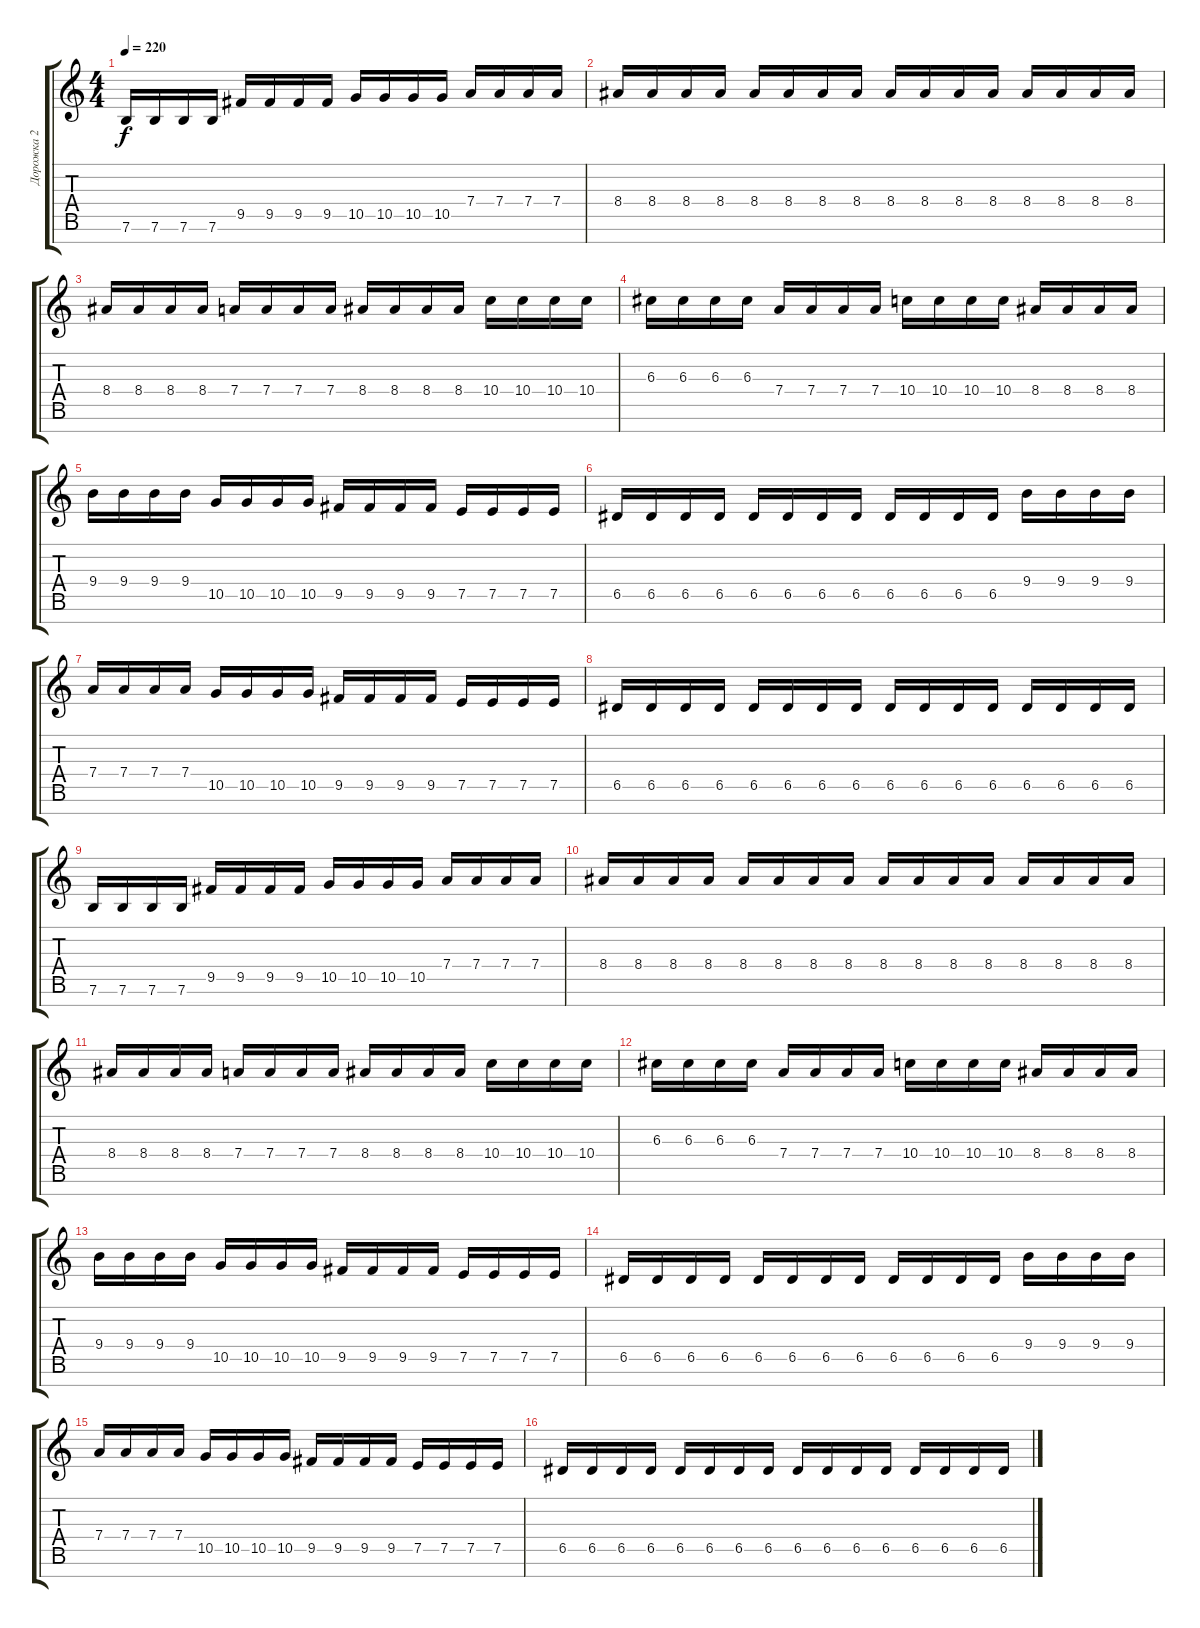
\track ("Дорожка 2" "Дорожка 2") {instrument distortionguitar}
\staff {score tabs}
\tuning (E4 B3 G3 D3 A2 E2 B1) {hide}
\ts (4 4)
\tempo 220
\clef g2
\ks c
7.6.16{dy f instrument distortionguitar} 7.6.16 7.6.16 7.6.16 9.5.16 9.5.16 9.5.16 9.5.16 10.5.16 10.5.16 10.5.16 10.5.16 7.4.16 7.4.16 7.4.16 7.4.16 |
8.4.16 8.4.16 8.4.16 8.4.16 8.4.16 8.4.16 8.4.16 8.4.16 8.4.16 8.4.16 8.4.16 8.4.16 8.4.16 8.4.16 8.4.16 8.4.16 |
8.4.16 8.4.16 8.4.16 8.4.16 7.4.16 7.4.16 7.4.16 7.4.16 8.4.16 8.4.16 8.4.16 8.4.16 10.4.16 10.4.16 10.4.16 10.4.16 |
6.3.16 6.3.16 6.3.16 6.3.16 7.4.16 7.4.16 7.4.16 7.4.16 10.4.16 10.4.16 10.4.16 10.4.16 8.4.16 8.4.16 8.4.16 8.4.16 |
9.4.16 9.4.16 9.4.16 9.4.16 10.5.16 10.5.16 10.5.16 10.5.16 9.5.16 9.5.16 9.5.16 9.5.16 7.5.16 7.5.16 7.5.16 7.5.16 |
6.5.16 6.5.16 6.5.16 6.5.16 6.5.16 6.5.16 6.5.16 6.5.16 6.5.16 6.5.16 6.5.16 6.5.16 9.4.16 9.4.16 9.4.16 9.4.16 |
7.4.16 7.4.16 7.4.16 7.4.16 10.5.16 10.5.16 10.5.16 10.5.16 9.5.16 9.5.16 9.5.16 9.5.16 7.5.16 7.5.16 7.5.16 7.5.16 |
6.5.16 6.5.16 6.5.16 6.5.16 6.5.16 6.5.16 6.5.16 6.5.16 6.5.16 6.5.16 6.5.16 6.5.16 6.5.16 6.5.16 6.5.16 6.5.16 |
7.6.16 7.6.16 7.6.16 7.6.16 9.5.16 9.5.16 9.5.16 9.5.16 10.5.16 10.5.16 10.5.16 10.5.16 7.4.16 7.4.16 7.4.16 7.4.16 |
8.4.16 8.4.16 8.4.16 8.4.16 8.4.16 8.4.16 8.4.16 8.4.16 8.4.16 8.4.16 8.4.16 8.4.16 8.4.16 8.4.16 8.4.16 8.4.16 |
8.4.16 8.4.16 8.4.16 8.4.16 7.4.16 7.4.16 7.4.16 7.4.16 8.4.16 8.4.16 8.4.16 8.4.16 10.4.16 10.4.16 10.4.16 10.4.16 |
6.3.16 6.3.16 6.3.16 6.3.16 7.4.16 7.4.16 7.4.16 7.4.16 10.4.16 10.4.16 10.4.16 10.4.16 8.4.16 8.4.16 8.4.16 8.4.16 |
9.4.16 9.4.16 9.4.16 9.4.16 10.5.16 10.5.16 10.5.16 10.5.16 9.5.16 9.5.16 9.5.16 9.5.16 7.5.16 7.5.16 7.5.16 7.5.16 |
6.5.16 6.5.16 6.5.16 6.5.16 6.5.16 6.5.16 6.5.16 6.5.16 6.5.16 6.5.16 6.5.16 6.5.16 9.4.16 9.4.16 9.4.16 9.4.16 |
7.4.16 7.4.16 7.4.16 7.4.16 10.5.16 10.5.16 10.5.16 10.5.16 9.5.16 9.5.16 9.5.16 9.5.16 7.5.16 7.5.16 7.5.16 7.5.16 |
6.5.16 6.5.16 6.5.16 6.5.16 6.5.16 6.5.16 6.5.16 6.5.16 6.5.16 6.5.16 6.5.16 6.5.16 6.5.16 6.5.16 6.5.16 6.5.16
